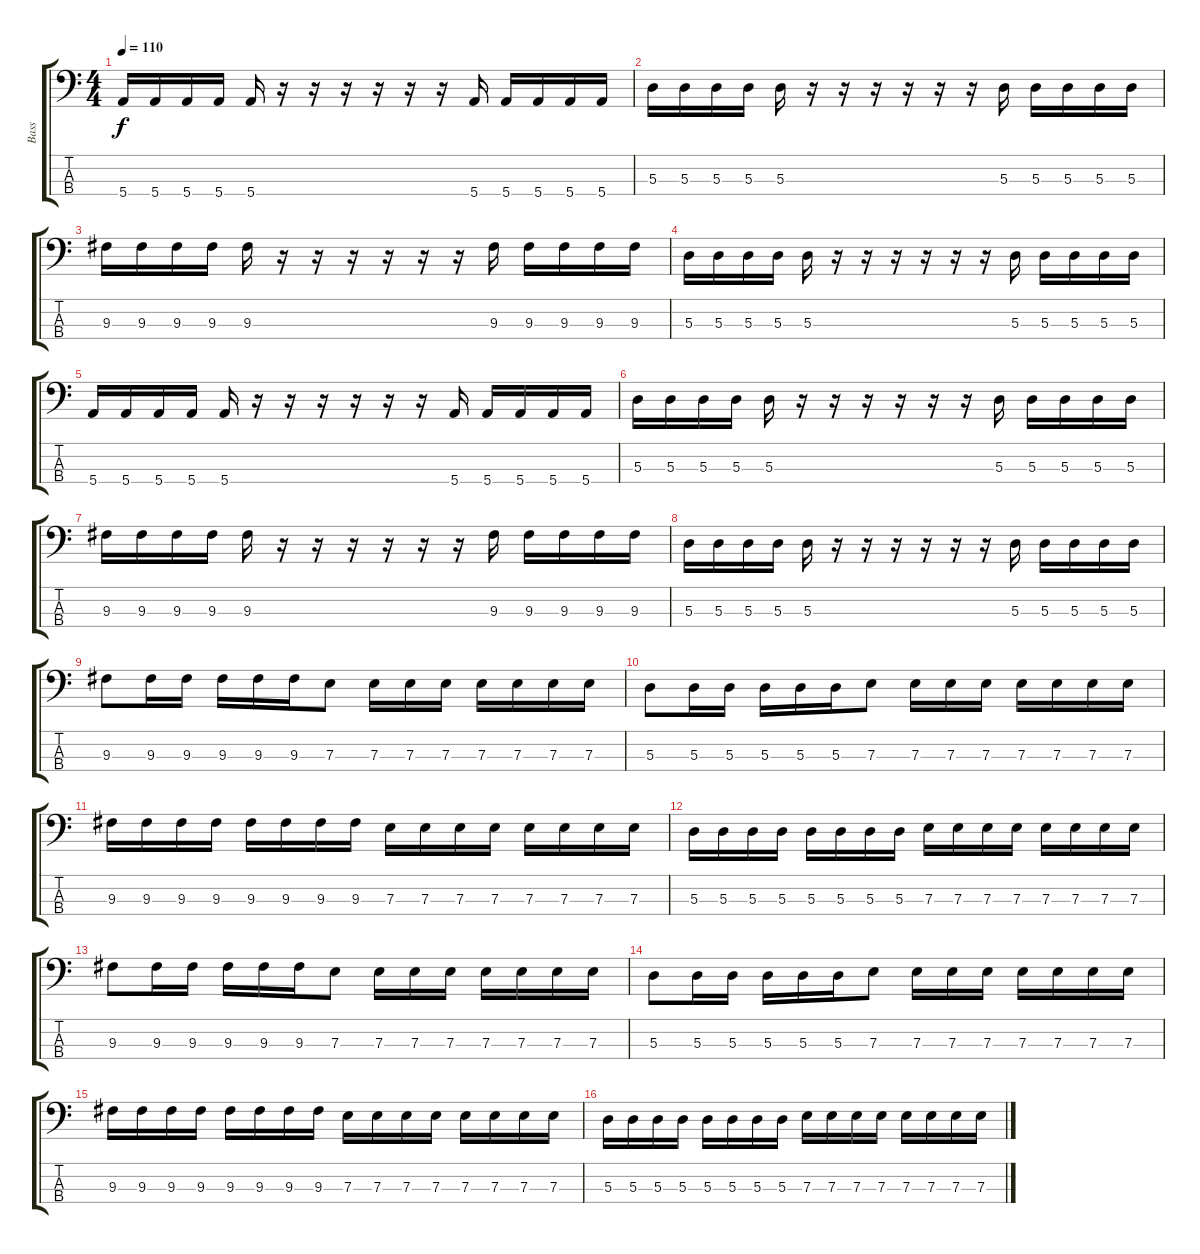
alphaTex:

\track ("Bass" "Bass") {instrument electricbassfinger}
\staff {score tabs}
\tuning (G2 D2 A1 E1) {hide}
\ts (4 4)
\tempo 110
\clef f4
\ks c
5.4.16{dy f} 5.4.16 5.4.16 5.4.16 5.4.16 r.16 r.16 r.16 r.16 r.16 r.16 5.4.16 5.4.16 5.4.16 5.4.16 5.4.16 |
5.3.16 5.3.16 5.3.16 5.3.16 5.3.16 r.16 r.16 r.16 r.16 r.16 r.16 5.3.16 5.3.16 5.3.16 5.3.16 5.3.16 |
9.3.16 9.3.16 9.3.16 9.3.16 9.3.16 r.16 r.16 r.16 r.16 r.16 r.16 9.3.16 9.3.16 9.3.16 9.3.16 9.3.16 |
5.3.16 5.3.16 5.3.16 5.3.16 5.3.16 r.16 r.16 r.16 r.16 r.16 r.16 5.3.16 5.3.16 5.3.16 5.3.16 5.3.16 |
5.4.16 5.4.16 5.4.16 5.4.16 5.4.16 r.16 r.16 r.16 r.16 r.16 r.16 5.4.16 5.4.16 5.4.16 5.4.16 5.4.16 |
5.3.16 5.3.16 5.3.16 5.3.16 5.3.16 r.16 r.16 r.16 r.16 r.16 r.16 5.3.16 5.3.16 5.3.16 5.3.16 5.3.16 |
9.3.16 9.3.16 9.3.16 9.3.16 9.3.16 r.16 r.16 r.16 r.16 r.16 r.16 9.3.16 9.3.16 9.3.16 9.3.16 9.3.16 |
5.3.16 5.3.16 5.3.16 5.3.16 5.3.16 r.16 r.16 r.16 r.16 r.16 r.16 5.3.16 5.3.16 5.3.16 5.3.16 5.3.16 |
9.3.8 9.3.16 9.3.16 9.3.16 9.3.16 9.3.16 7.3.8 7.3.16 7.3.16 7.3.16 7.3.16 7.3.16 7.3.16 7.3.16 |
5.3.8 5.3.16 5.3.16 5.3.16 5.3.16 5.3.16 7.3.8 7.3.16 7.3.16 7.3.16 7.3.16 7.3.16 7.3.16 7.3.16 |
9.3.16 9.3.16 9.3.16 9.3.16 9.3.16 9.3.16 9.3.16 9.3.16 7.3.16 7.3.16 7.3.16 7.3.16 7.3.16 7.3.16 7.3.16 7.3.16 |
5.3.16 5.3.16 5.3.16 5.3.16 5.3.16 5.3.16 5.3.16 5.3.16 7.3.16 7.3.16 7.3.16 7.3.16 7.3.16 7.3.16 7.3.16 7.3.16 |
9.3.8 9.3.16 9.3.16 9.3.16 9.3.16 9.3.16 7.3.8 7.3.16 7.3.16 7.3.16 7.3.16 7.3.16 7.3.16 7.3.16 |
5.3.8 5.3.16 5.3.16 5.3.16 5.3.16 5.3.16 7.3.8 7.3.16 7.3.16 7.3.16 7.3.16 7.3.16 7.3.16 7.3.16 |
9.3.16 9.3.16 9.3.16 9.3.16 9.3.16 9.3.16 9.3.16 9.3.16 7.3.16 7.3.16 7.3.16 7.3.16 7.3.16 7.3.16 7.3.16 7.3.16 |
5.3.16 5.3.16 5.3.16 5.3.16 5.3.16 5.3.16 5.3.16 5.3.16 7.3.16 7.3.16 7.3.16 7.3.16 7.3.16 7.3.16 7.3.16 7.3.16
